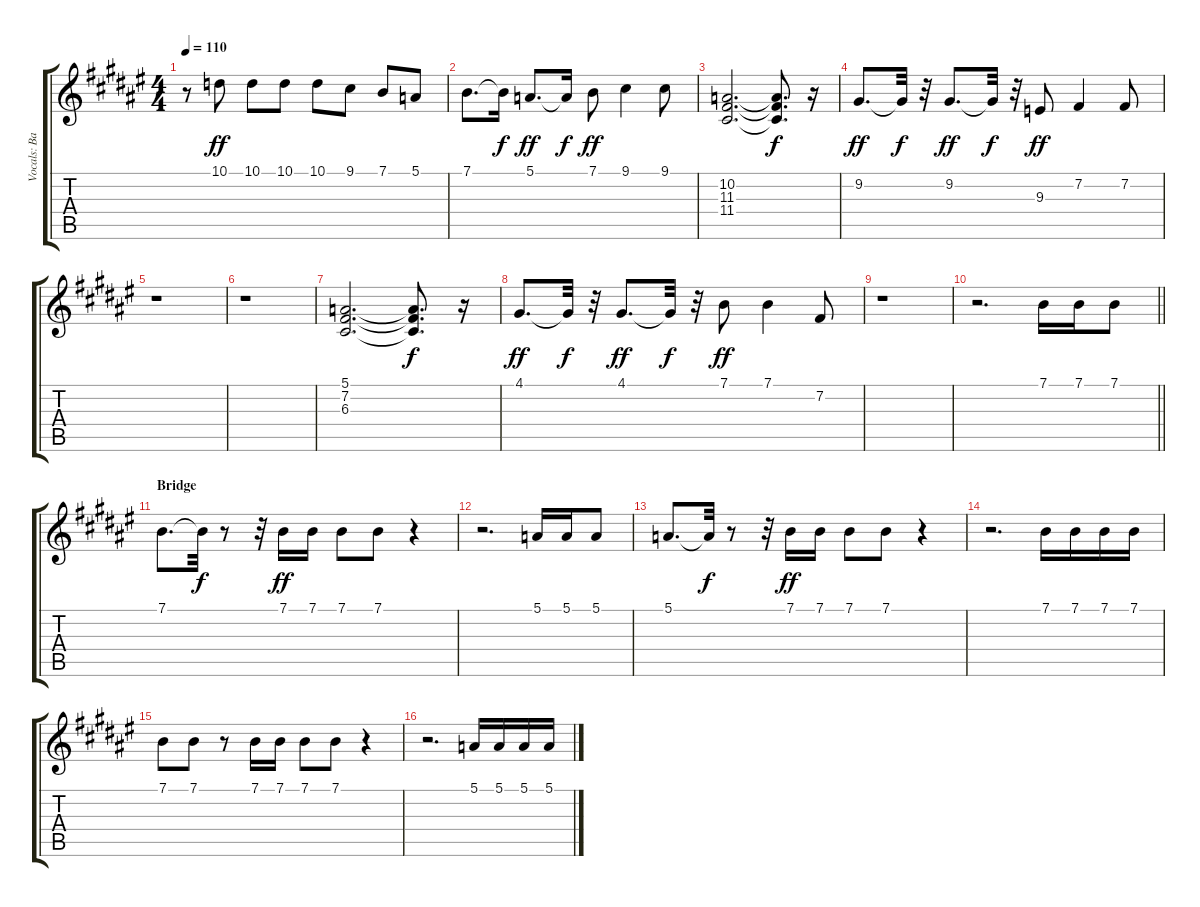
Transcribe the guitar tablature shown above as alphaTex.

\track ("Vocals: Backing" "Vocals: Ba") {instrument trumpet}
\staff {score tabs}
\tuning (E4 B3 G3 D3 A2 E2) {hide}
\ts (4 4)
\tempo 110
\clef g2
\ks f#
r.8{dy ff} 10.1.8 10.1.8 10.1.8 10.1.8 9.1.8 7.1.8 5.1.8 |
7.1.8{d} 7.1{t}.16{dy f} 5.1.8{d dy ff} 5.1{t}.16{dy f} 7.1.8{dy ff} 9.1.4 9.1.8 |
(10.2 11.3 11.4).2{d} (10.2{t} 11.3{t} 11.4{t}).8{d dy f} r.16 |
9.2.8{d dy ff} 9.2{t}.32{dy f} r.32 9.2.8{d dy ff} 9.2{t}.32{dy f} r.32 9.3.8{dy ff} 7.2.4 7.2.8 |
r.1 |
r.1 |
(5.1 7.2 6.3).2{d} (5.1{t} 7.2{t} 6.3{t}).8{d dy f} r.16 |
4.1.8{d dy ff} 4.1{t}.32{dy f} r.32 4.1.8{d dy ff} 4.1{t}.32{dy f} r.32 7.1.8{dy ff} 7.1.4 7.2.8 |
r.1 |
\barLineRight lightlight
r.2{d} 7.1.16 7.1.16 7.1.8 |
\section ("" "Bridge")
7.1.8{d} 7.1{t}.32{dy f} r.8 r.32 7.1.16{dy ff} 7.1.16 7.1.8 7.1.8 r.4 |
r.2{d} 5.1.16 5.1.16 5.1.8 |
5.1.8{d} 5.1{t}.32{dy f} r.8 r.32 7.1.16{dy ff} 7.1.16 7.1.8 7.1.8 r.4 |
r.2{d} 7.1.16 7.1.16 7.1.16 7.1.16 |
7.1.8 7.1.8 r.8 7.1.16 7.1.16 7.1.8 7.1.8 r.4 |
r.2{d} 5.1.16 5.1.16 5.1.16 5.1.16
